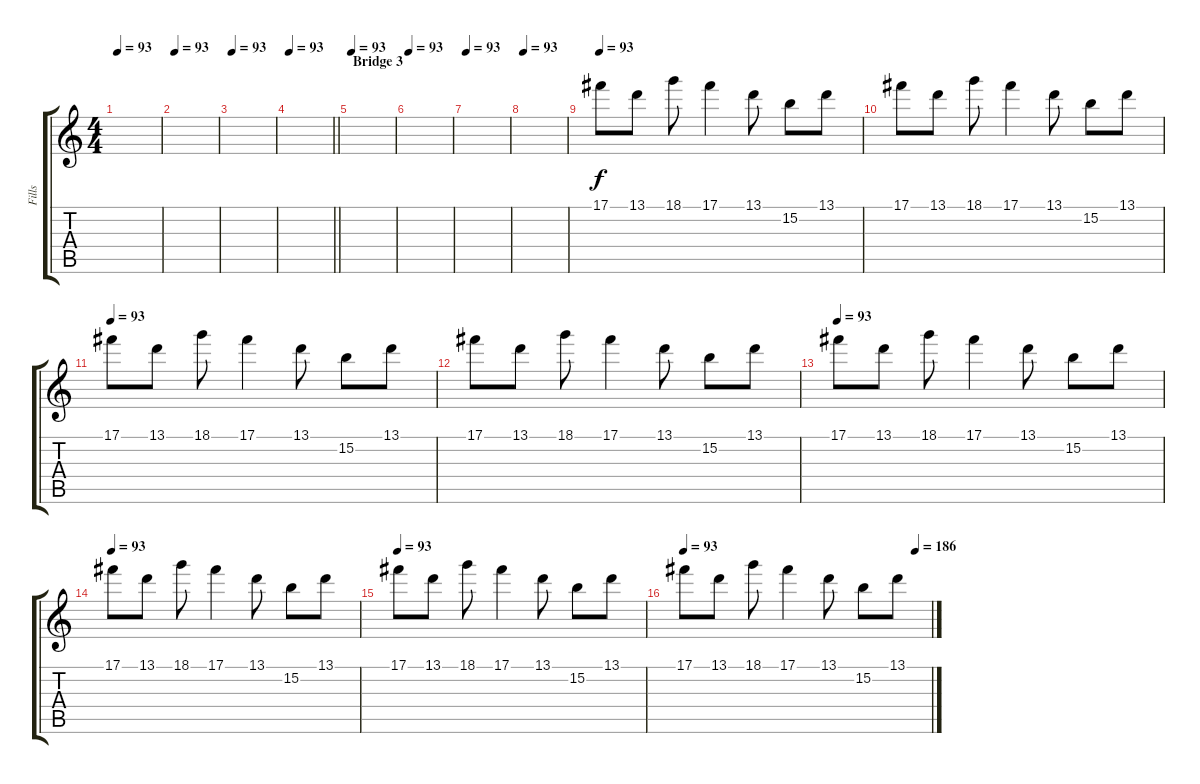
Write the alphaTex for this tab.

\track ("Fills" "Fills") {instrument distortionguitar}
\staff {score tabs}
\tuning (Db4 Ab3 E3 B2 Gb2 B1) {hide}
\ts (4 4)
\tempo 93
\clef g2
\ks c
|
\tempo 93
|
\tempo 93
|
\tempo 93
\barLineRight lightlight
|
\section ("" "Bridge 3")
\tempo 93
|
\tempo 93
|
\tempo 93
|
\tempo 93
|
\tempo 93
17.1.8 13.1.8 18.1.8 17.1.4 13.1.8 15.2.8 13.1.8 |
17.1.8 13.1.8 18.1.8 17.1.4 13.1.8 15.2.8 13.1.8 |
\tempo 93
17.1.8 13.1.8 18.1.8 17.1.4 13.1.8 15.2.8 13.1.8 |
17.1.8 13.1.8 18.1.8 17.1.4 13.1.8 15.2.8 13.1.8 |
\tempo 93
17.1.8 13.1.8 18.1.8 17.1.4 13.1.8 15.2.8 13.1.8 |
\tempo 93
17.1.8 13.1.8 18.1.8 17.1.4 13.1.8 15.2.8 13.1.8 |
\tempo 93
17.1.8 13.1.8 18.1.8 17.1.4 13.1.8 15.2.8 13.1.8 |
\tempo 93
\tempo (186 0.9375)
17.1.8 13.1.8 18.1.8 17.1.4 13.1.8 15.2.8 13.1.8
